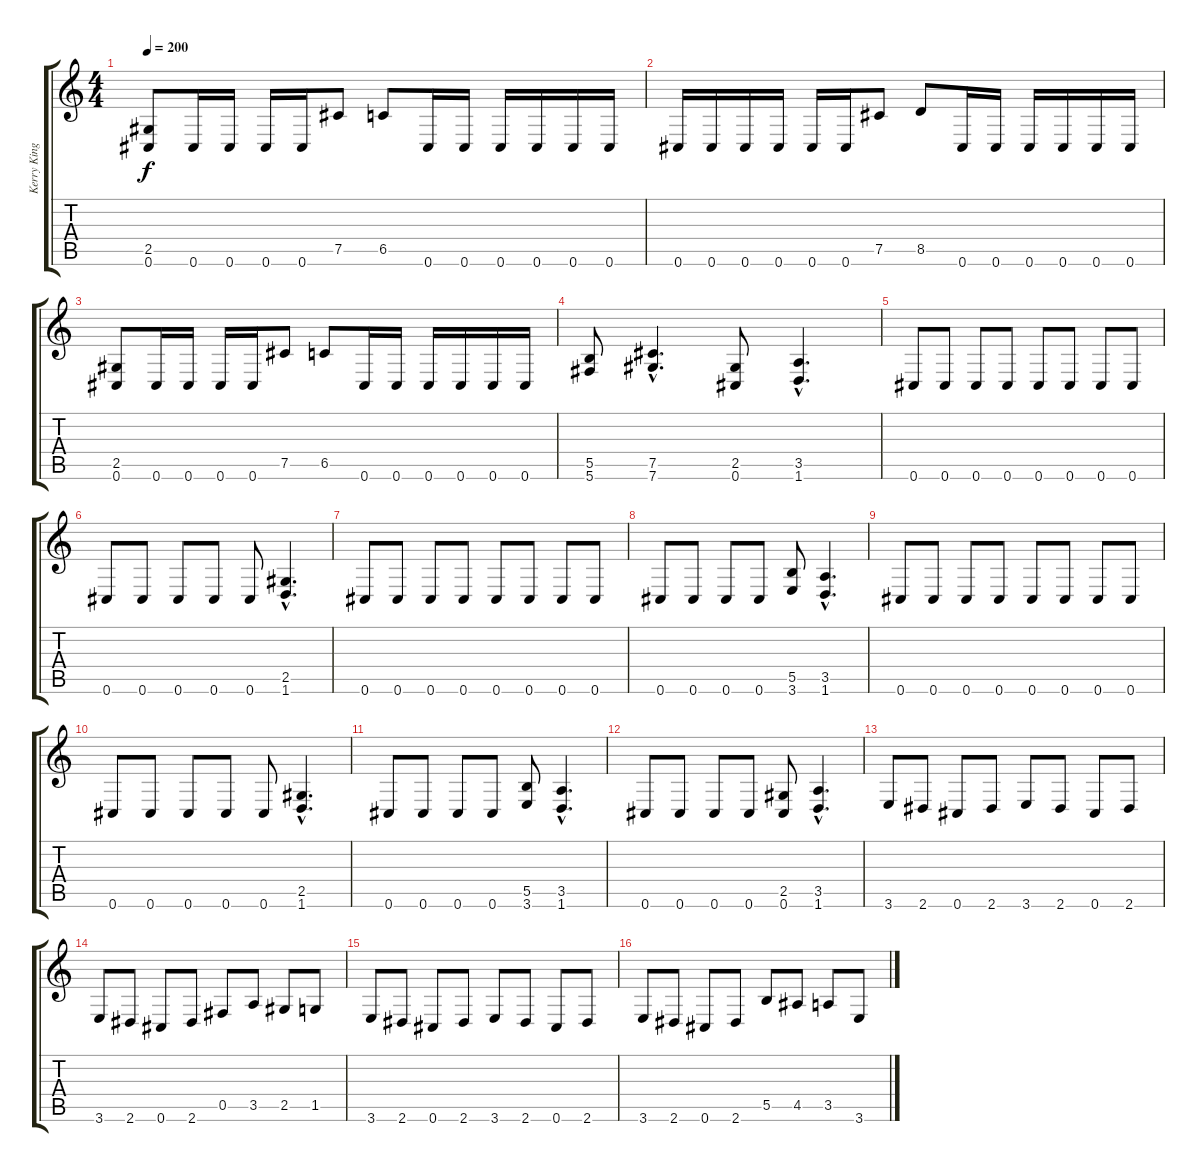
\track ("Kerry King" "Kerry King") {instrument distortionguitar}
\staff {score tabs}
\tuning (Db4 Ab3 E3 B2 Gb2 Db2) {hide}
\ts (4 4)
\tempo 200
\clef g2
\ks c
(2.5 0.6).8{dy f} 0.6.16 0.6.16 0.6.16 0.6.16 7.5.8 6.5.8 0.6.16 0.6.16 0.6.16 0.6.16 0.6.16 0.6.16 |
0.6.16 0.6.16 0.6.16 0.6.16 0.6.16 0.6.16 7.5.8 8.5.8 0.6.16 0.6.16 0.6.16 0.6.16 0.6.16 0.6.16 |
(2.5 0.6).8 0.6.16 0.6.16 0.6.16 0.6.16 7.5.8 6.5.8 0.6.16 0.6.16 0.6.16 0.6.16 0.6.16 0.6.16 |
(5.5 5.6).8 (7.5{hac} 7.6{hac}).4{d} (2.5 0.6).8 (3.5{hac} 1.6{hac}).4{d} |
0.6.8 0.6.8 0.6.8 0.6.8 0.6.8 0.6.8 0.6.8 0.6.8 |
0.6.8 0.6.8 0.6.8 0.6.8 0.6.8 (2.5{hac} 1.6{hac}).4{d} |
0.6.8 0.6.8 0.6.8 0.6.8 0.6.8 0.6.8 0.6.8 0.6.8 |
0.6.8 0.6.8 0.6.8 0.6.8 (5.5 3.6).8 (3.5{hac} 1.6{hac}).4{d} |
0.6.8 0.6.8 0.6.8 0.6.8 0.6.8 0.6.8 0.6.8 0.6.8 |
0.6.8 0.6.8 0.6.8 0.6.8 0.6.8 (2.5{hac} 1.6{hac}).4{d} |
0.6.8 0.6.8 0.6.8 0.6.8 (5.5 3.6).8 (3.5{hac} 1.6{hac}).4{d} |
0.6.8 0.6.8 0.6.8 0.6.8 (2.5 0.6).8 (3.5{hac} 1.6{hac}).4{d} |
3.6.8 2.6.8 0.6.8 2.6.8 3.6.8 2.6.8 0.6.8 2.6.8 |
3.6.8 2.6.8 0.6.8 2.6.8 0.5.8 3.5.8 2.5.8 1.5.8 |
3.6.8 2.6.8 0.6.8 2.6.8 3.6.8 2.6.8 0.6.8 2.6.8 |
3.6.8 2.6.8 0.6.8 2.6.8 5.5.8 4.5.8 3.5.8 3.6.8
